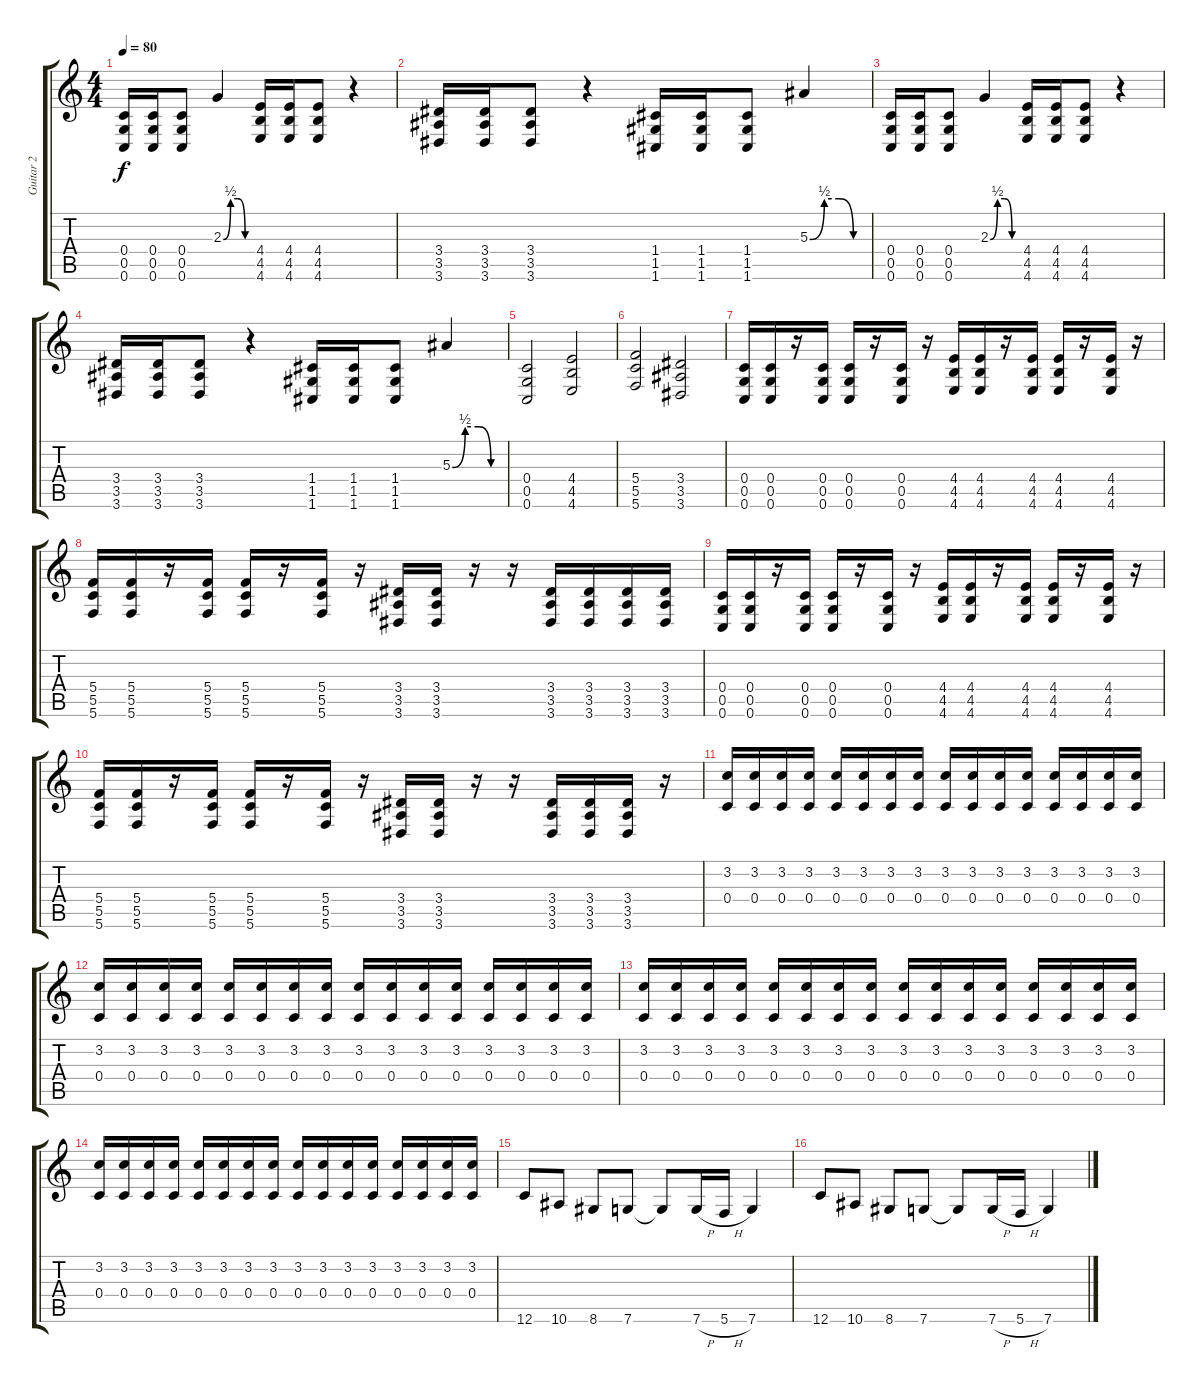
\track ("Guitar 2" "Guitar 2") {instrument distortionguitar}
\staff {score tabs}
\tuning (D4 A3 F3 C3 G2 C2) {hide}
\ts (4 4)
\tempo 80
\clef g2
\ks c
(0.4 0.5 0.6).16{dy f balance 16} (0.4 0.5 0.6).16 (0.4 0.5 0.6).8 2.3{be (custom 0 0 15 2 30 2 45 0 60 0)}.4 (4.4 4.5 4.6).16 (4.4 4.5 4.6).16 (4.4 4.5 4.6).8 r.4 |
(3.4 3.5 3.6).16 (3.4 3.5 3.6).16 (3.4 3.5 3.6).8 r.4 (1.4 1.5 1.6).16 (1.4 1.5 1.6).16 (1.4 1.5 1.6).8 5.3{be (custom 0 0 15 2 30 2 45 0 60 0)}.4 |
(0.4 0.5 0.6).16{balance 16} (0.4 0.5 0.6).16 (0.4 0.5 0.6).8 2.3{be (custom 0 0 15 2 30 2 45 0 60 0)}.4 (4.4 4.5 4.6).16 (4.4 4.5 4.6).16 (4.4 4.5 4.6).8 r.4 |
(3.4 3.5 3.6).16 (3.4 3.5 3.6).16 (3.4 3.5 3.6).8 r.4 (1.4 1.5 1.6).16 (1.4 1.5 1.6).16 (1.4 1.5 1.6).8 5.3{be (custom 0 0 15 2 30 2 45 0 60 0)}.4 |
(0.4 0.5 0.6).2{balance 16} (4.4 4.5 4.6).2 |
(5.4 5.5 5.6).2 (3.4 3.5 3.6).2 |
(0.4 0.5 0.6).16 (0.4 0.5 0.6).16 r.16 (0.4 0.5 0.6).16 (0.4 0.5 0.6).16 r.16 (0.4 0.5 0.6).16 r.16 (4.4 4.5 4.6).16 (4.4 4.5 4.6).16 r.16 (4.4 4.5 4.6).16 (4.4 4.5 4.6).16 r.16 (4.4 4.5 4.6).16 r.16 |
(5.4 5.5 5.6).16 (5.4 5.5 5.6).16 r.16 (5.4 5.5 5.6).16 (5.4 5.5 5.6).16 r.16 (5.4 5.5 5.6).16 r.16 (3.4 3.5 3.6).16 (3.4 3.5 3.6).16 r.16 r.16 (3.4 3.5 3.6).16 (3.4 3.5 3.6).16 (3.4 3.5 3.6).16 (3.4 3.5 3.6).16 |
(0.4 0.5 0.6).16 (0.4 0.5 0.6).16 r.16 (0.4 0.5 0.6).16 (0.4 0.5 0.6).16 r.16 (0.4 0.5 0.6).16 r.16 (4.4 4.5 4.6).16 (4.4 4.5 4.6).16 r.16 (4.4 4.5 4.6).16 (4.4 4.5 4.6).16 r.16 (4.4 4.5 4.6).16 r.16 |
(5.4 5.5 5.6).16 (5.4 5.5 5.6).16 r.16 (5.4 5.5 5.6).16 (5.4 5.5 5.6).16 r.16 (5.4 5.5 5.6).16 r.16 (3.4 3.5 3.6).16 (3.4 3.5 3.6).16 r.16 r.16 (3.4 3.5 3.6).16 (3.4 3.5 3.6).16 (3.4 3.5 3.6).16 r.16 |
(3.2 0.4).16{volume 10 balance 0} (3.2 0.4).16{balance 2} (3.2 0.4).16{balance 4} (3.2 0.4).16{balance 6} (3.2 0.4).16{balance 8} (3.2 0.4).16{balance 10} (3.2 0.4).16{balance 12} (3.2 0.4).16{balance 14} (3.2 0.4).16{balance 16} (3.2 0.4).16{balance 12} (3.2 0.4).16{balance 7} (3.2 0.4).16{balance 5} (3.2 0.4).16{balance 3} (3.2 0.4).16{balance 1} (3.2 0.4).16{balance 3} (3.2 0.4).16{balance 6} |
(3.2 0.4).16{balance 0} (3.2 0.4).16{balance 2} (3.2 0.4).16{balance 4} (3.2 0.4).16{balance 6} (3.2 0.4).16{balance 8} (3.2 0.4).16{balance 10} (3.2 0.4).16{balance 12} (3.2 0.4).16{balance 14} (3.2 0.4).16{balance 16} (3.2 0.4).16{balance 12} (3.2 0.4).16{balance 7} (3.2 0.4).16{balance 5} (3.2 0.4).16{balance 3} (3.2 0.4).16{balance 1} (3.2 0.4).16{balance 3} (3.2 0.4).16{balance 6} |
(3.2 0.4).16{volume 10 balance 0} (3.2 0.4).16{balance 2} (3.2 0.4).16{balance 4} (3.2 0.4).16{balance 6} (3.2 0.4).16{balance 8} (3.2 0.4).16{balance 10} (3.2 0.4).16{balance 12} (3.2 0.4).16{balance 14} (3.2 0.4).16{balance 16} (3.2 0.4).16{balance 12} (3.2 0.4).16{balance 7} (3.2 0.4).16{balance 5} (3.2 0.4).16{balance 3} (3.2 0.4).16{balance 1} (3.2 0.4).16{balance 3} (3.2 0.4).16{balance 6} |
(3.2 0.4).16{volume 10 balance 0} (3.2 0.4).16{balance 2} (3.2 0.4).16{balance 4} (3.2 0.4).16{balance 6} (3.2 0.4).16{balance 8} (3.2 0.4).16{balance 10} (3.2 0.4).16{balance 12} (3.2 0.4).16{balance 14} (3.2 0.4).16{balance 16} (3.2 0.4).16{balance 12} (3.2 0.4).16{balance 7} (3.2 0.4).16{balance 5} (3.2 0.4).16{balance 3} (3.2 0.4).16{balance 1} (3.2 0.4).16{balance 3} (3.2 0.4).16{balance 6} |
12.6.8{volume 14 balance 11 instrument distortionguitar} 10.6.8 8.6.8 7.6.8 7.6{t}.8 7.6{h}.16 5.6{h}.16 7.6.4 |
12.6.8{volume 14 balance 11 instrument distortionguitar} 10.6.8 8.6.8 7.6.8 7.6{t}.8 7.6{h}.16 5.6{h}.16 7.6.4
